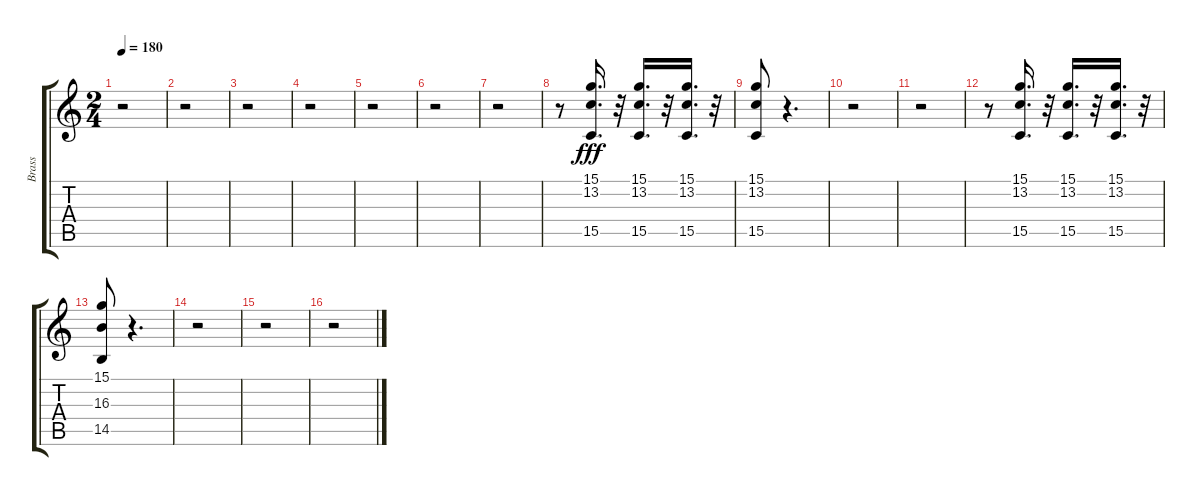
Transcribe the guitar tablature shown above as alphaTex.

\track ("Brass" "Brass") {instrument brasssection}
\staff {score tabs}
\tuning (E4 B3 G3 D3 A2 E2) {hide}
\ts (2 4)
\tempo 180
\clef g2
\ks c
r.2{dy fff} |
r.2 |
r.2 |
r.2 |
r.2 |
r.2 |
r.2 |
r.8 (15.1 13.2 15.5).16{d} r.32 (15.1 13.2 15.5).16{d} r.32 (15.1 13.2 15.5).16{d} r.32 |
(15.1 13.2 15.5).8 r.4{d} |
r.2 |
r.2 |
r.8 (15.1 13.2 15.5).16{d} r.32 (15.1 13.2 15.5).16{d} r.32 (15.1 13.2 15.5).16{d} r.32 |
(15.1 16.3 14.5).8 r.4{d} |
r.2 |
r.2 |
r.2
